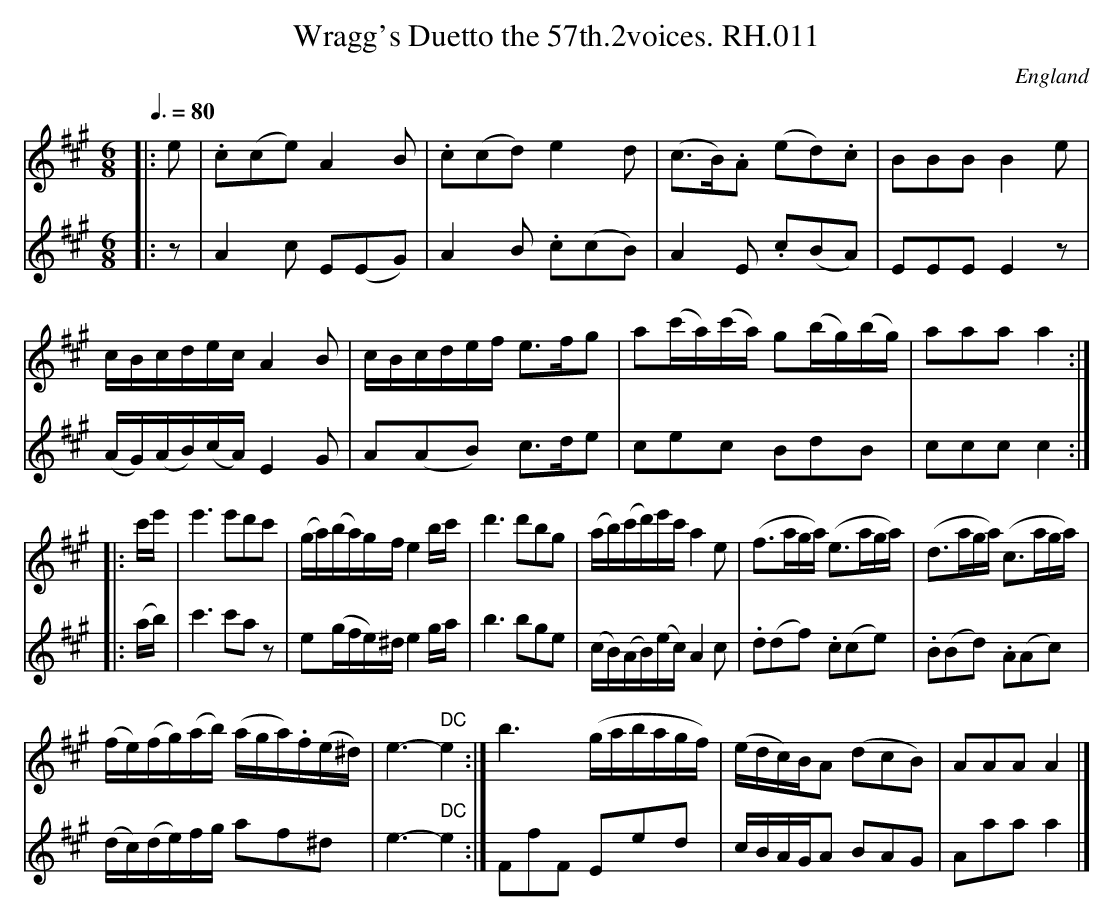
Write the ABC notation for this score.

X:1
T:Wragg's Duetto the 57th.2voices. RH.011
O:England
M:6/8
L:1/8
Q:3/8=80
K:A
[V:1]|:e|.c(ce)A2B|.c(cd) e2d|(c>B).A (ed).c|BBBB2e|
[V:2]|:z|A2c E(EG)|A2B .c(cB)|A2E .c(BA)|EEEE2z|
[V:1] c/B/c/d/e/c/A2B|c/B/c/d/e/f/ e>fg|\
a(c'/a/)(c'/a/) g(b/g/)(b/g/)|aaaa2:|
[V:2] (A/G/)(A/B/)(c/A/)E2G|A(AB) c>de|\
cec BdB|cccc2:|
[V:1]|:c'/e'/|e'3e'd'c'|(g/a/)(b/a/)g/f/e2b/c'/|\
d'3d'bg|(a/b/)(c'/d'/)e'/c'/a2e|(f>ag/a/) (e>ag/a/)|\
(d>ag/a/) (c>ag/a/)|
[V:2]|:(a/b/)|c'3c'az|e(g/f/e/)^d/e2g/a/|b3bge|\
(c/B/)(A/B/)(e/c/)A2c|.d(df) .c(ce)|.B(Bd) .A(Ac)|
[V:1] (f/e/)(f/g/)(a/b/) (a/g/a/).f/(e/^d/)|e3-" DC"e2:|\
b3(g/a/b/a/g/f/)|(e/d/c/)B/A (dcB)|AAAA2|]
[V:2] (d/c/)(d/e/)f/g/ af^d|e3-" DC"e2:|FfF Eed|\
c/B/A/G/A BAG|Aaaa2|]
